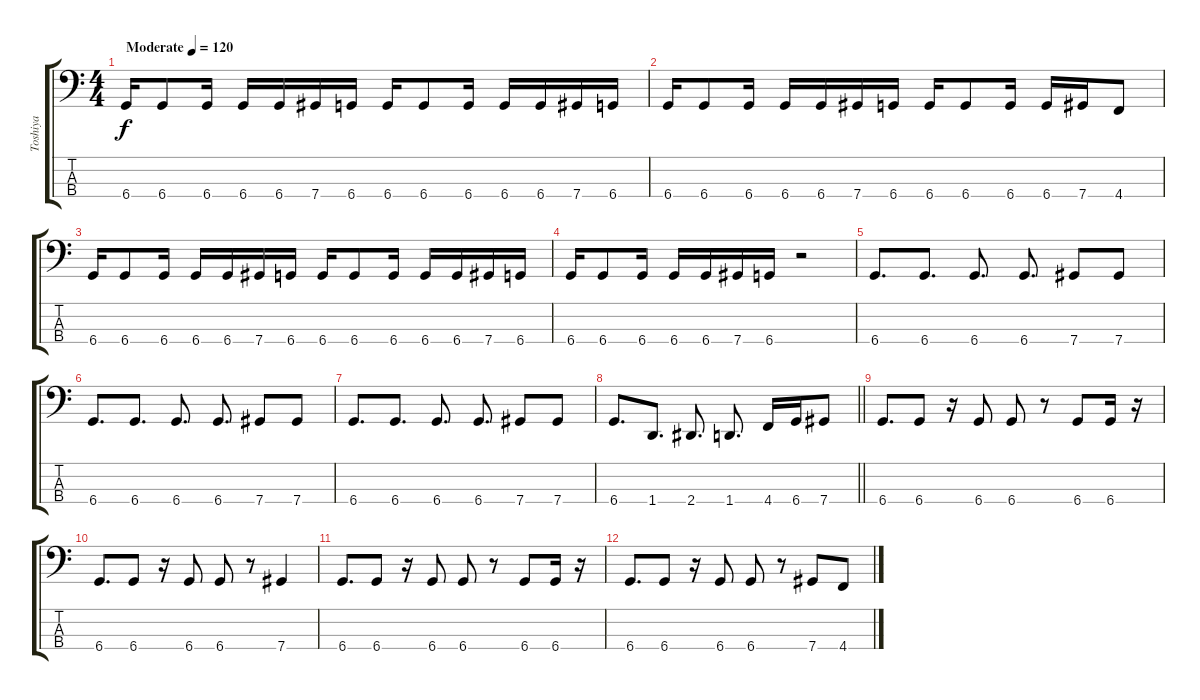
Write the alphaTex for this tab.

\track ("Toshiya" "Toshiya") {instrument slapbass2}
\staff {score tabs}
\tuning (Gb2 Db2 Ab1 Db1) {hide}
\ts (4 4)
\tempo (120 "Moderate")
\clef f4
\ks c
6.4.16{dy f instrument slapbass2} 6.4.8 6.4.16 6.4.16 6.4.16 7.4.16 6.4.16 6.4.16 6.4.8 6.4.16 6.4.16 6.4.16 7.4.16 6.4.16 |
6.4.16 6.4.8 6.4.16 6.4.16 6.4.16 7.4.16 6.4.16 6.4.16 6.4.8 6.4.16 6.4.16 7.4.16 4.4.8 |
6.4.16 6.4.8 6.4.16 6.4.16 6.4.16 7.4.16 6.4.16 6.4.16 6.4.8 6.4.16 6.4.16 6.4.16 7.4.16 6.4.16 |
6.4.16 6.4.8 6.4.16 6.4.16 6.4.16 7.4.16 6.4.16 r.2 |
6.4.8{d} 6.4.8{d} 6.4.8{d} 6.4.8{d} 7.4.8 7.4.8 |
6.4.8{d} 6.4.8{d} 6.4.8{d} 6.4.8{d} 7.4.8 7.4.8 |
6.4.8{d} 6.4.8{d} 6.4.8{d} 6.4.8{d} 7.4.8 7.4.8 |
\barLineRight lightlight
6.4.8{d} 1.4.8{d} 2.4.8{d} 1.4.8{d} 4.4.16 6.4.16 7.4.8 |
6.4.8{d} 6.4.8 r.16 6.4.8 6.4.8 r.8 6.4.8 6.4.16 r.16 |
6.4.8{d} 6.4.8 r.16 6.4.8 6.4.8 r.8 7.4.4 |
6.4.8{d} 6.4.8 r.16 6.4.8 6.4.8 r.8 6.4.8 6.4.16 r.16 |
6.4.8{d} 6.4.8 r.16 6.4.8 6.4.8 r.8 7.4.8 4.4.8
